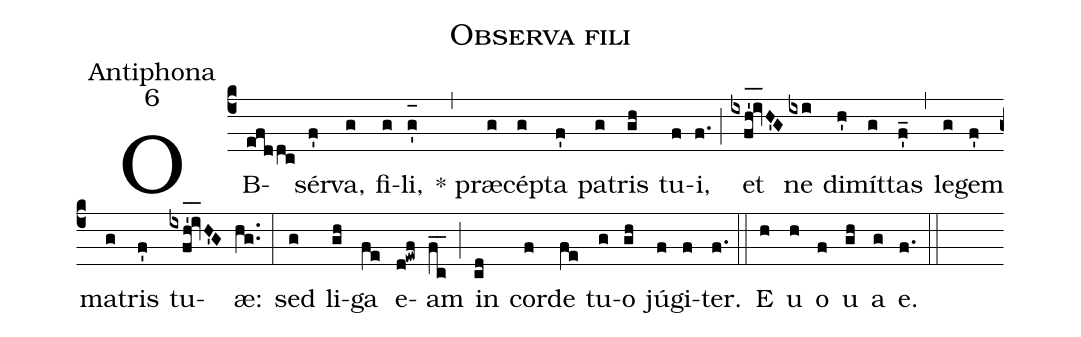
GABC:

name:Observa fili;
office-part:Antiphona;
mode:6;
%%
(c4) OB(efddc)sér(f')va,(g) fi(g)li,(g'_[oh:h]) (,) * præ(g)cé(g)pta(f') pa(g)tris(gh) tu(f)i,(f.) (;) et(ixfh'_!iv_H'G) ne(ixi) di(h')mít(g)tas(f'_) (,) le(g)gem(f') ma(g)tris(f') tu(ixfh'_!iv_H'G)æ:(hg..) (:) sed(g) li(gh)ga(fe) e(d!ewf)am(fc__) (;) in(cd) cor(f)de(fe) tu(g)o(gh) jú(f)gi(f)ter.(f.) (::) <eu>E(h) u(h) o(f) u(gh) a(g) e.</eu>(f.) (::)
